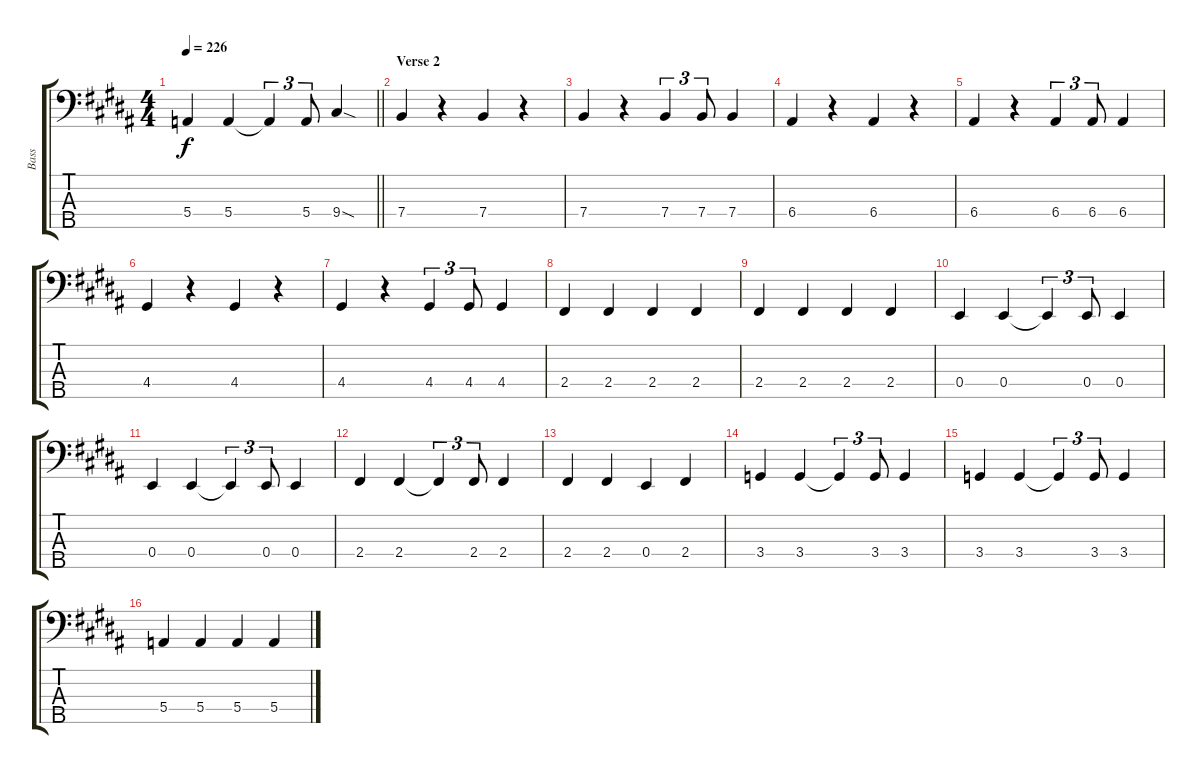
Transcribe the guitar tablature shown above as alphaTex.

\track ("Bass" "Bass") {instrument electricbasspick}
\staff {score tabs}
\tuning (G2 D2 A1 E1 B0) {hide}
\ts (4 4)
\tempo 226
\clef f4
\barLineRight lightlight
\ks b
5.4.4{dy f} 5.4.4 5.4{t}.4{tu (3 2)} 5.4.8{tu (3 2)} 9.4{sod}.4 |
\section ("" "Verse 2")
7.4.4 r.4 7.4.4 r.4 |
7.4.4 r.4 7.4.4{tu (3 2)} 7.4.8{tu (3 2)} 7.4.4 |
6.4.4 r.4 6.4.4 r.4 |
6.4.4 r.4 6.4.4{tu (3 2)} 6.4.8{tu (3 2)} 6.4.4 |
4.4.4 r.4 4.4.4 r.4 |
4.4.4 r.4 4.4.4{tu (3 2)} 4.4.8{tu (3 2)} 4.4.4 |
2.4.4 2.4.4 2.4.4 2.4.4 |
2.4.4 2.4.4 2.4.4 2.4.4 |
0.4.4 0.4.4 0.4{t}.4{tu (3 2)} 0.4.8{tu (3 2)} 0.4.4 |
0.4.4 0.4.4 0.4{t}.4{tu (3 2)} 0.4.8{tu (3 2)} 0.4.4 |
2.4.4 2.4.4 2.4{t}.4{tu (3 2)} 2.4.8{tu (3 2)} 2.4.4 |
2.4.4 2.4.4 0.4.4 2.4.4 |
3.4.4 3.4.4 3.4{t}.4{tu (3 2)} 3.4.8{tu (3 2)} 3.4.4 |
3.4.4 3.4.4 3.4{t}.4{tu (3 2)} 3.4.8{tu (3 2)} 3.4.4 |
5.4.4 5.4.4 5.4.4 5.4.4
